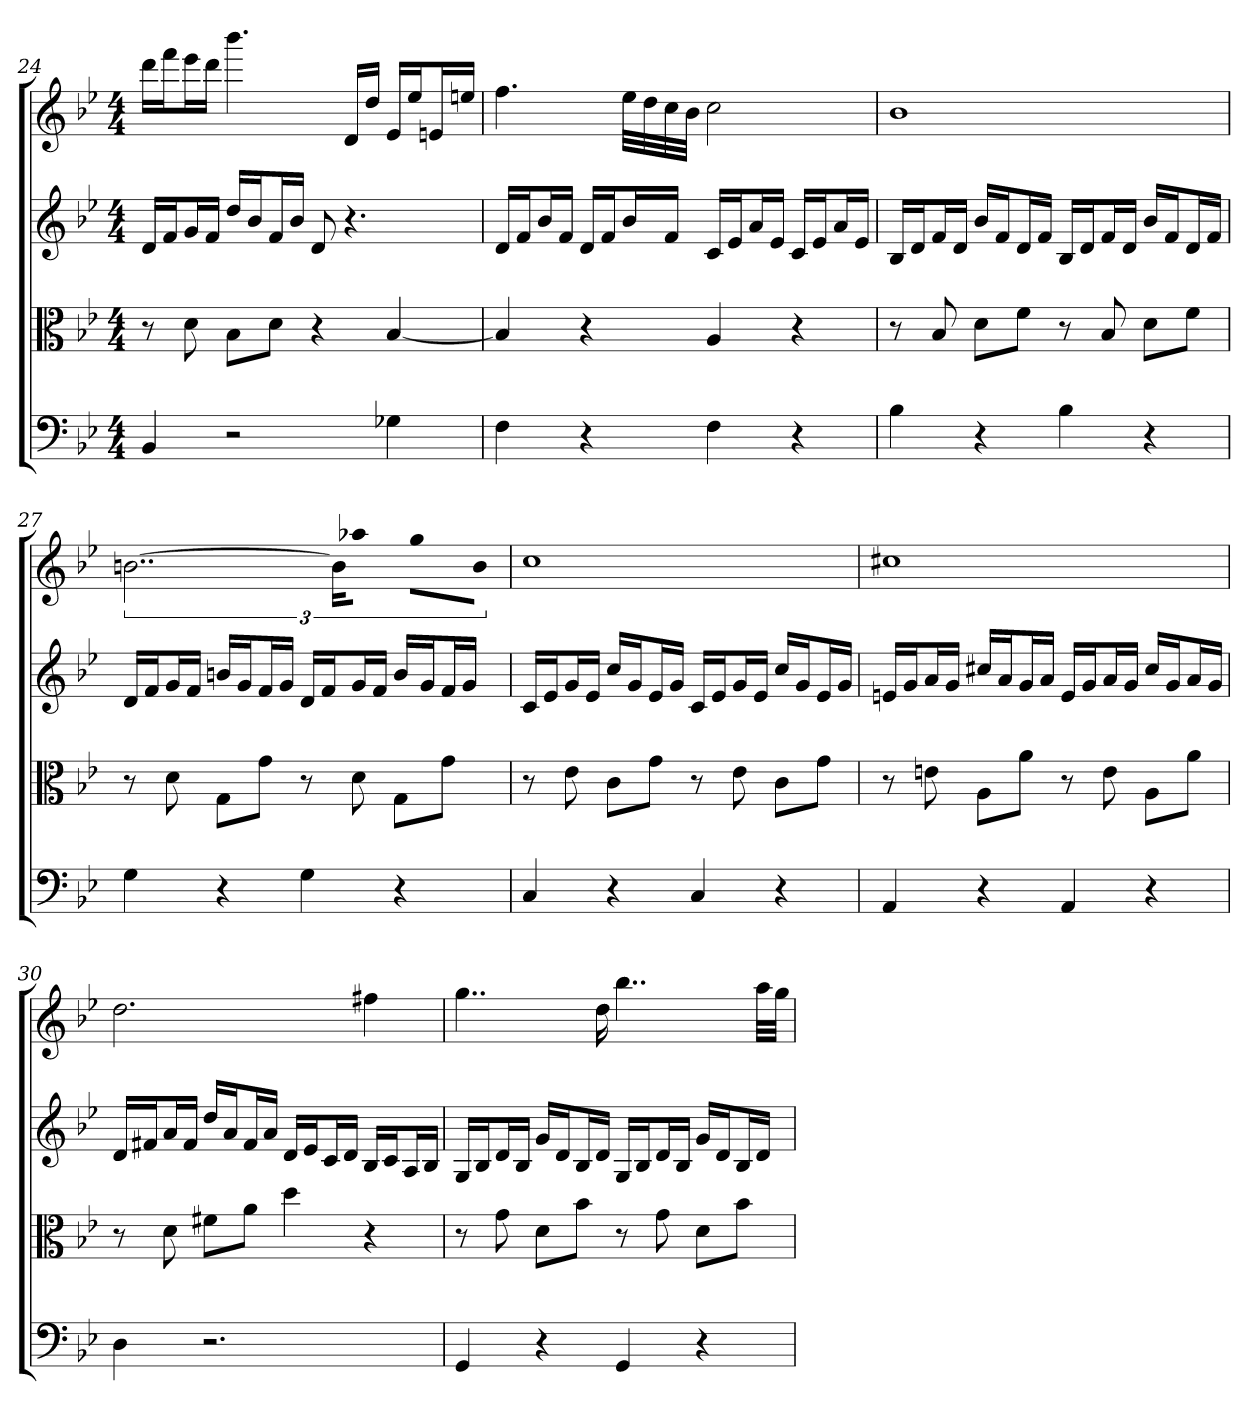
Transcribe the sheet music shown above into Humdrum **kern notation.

**kern	**kern	**kern	**kern
*part4	*part3	*part2	*part1
*staff4	*staff3	*staff2	*staff1
*clefF4	*clefC3	*	*
*k[b-e-]	*k[b-e-]	*k[b-e-]	*k[b-e-]
*g:	*g:	*g:	*g:
*M4/4	*M4/4	*M4/4	*M4/4
=24	=24	=24	=24
4BB-	8r	16dLL	16dddLL
.	.	16fJ	16fffJ
.	8d	16gL	16eee-L
.	.	16fJJ	16dddJJ
2r	8B-\L	16ddLL	4.bbb-
.	.	16b-J	.
.	8d\J	16fL	.
.	.	16b-JJ	.
.	4r	8d	.
.	.	4.r	16dLL
.	.	.	16ddJJ
4G-X	[4B-	.	16e-LL
.	.	.	16ee-J
.	.	.	16enL
.	.	.	16eenJJ
=25	=25	=25	=25
4F	4B-]	16dLL	4.ff
.	.	16fJ	.
.	.	16b-L	.
.	.	16fJJ	.
4r	4r	16dLL	.
.	.	16fJ	.
.	.	16b-L	32ee-LLL
.	.	.	32dd
.	.	16fJJ	32cc
.	.	.	32b-JJJ
4F	4A	16cLL	2cc
.	.	16e-J	.
.	.	16aL	.
.	.	16e-JJ	.
4r	4r	16cLL	.
.	.	16e-J	.
.	.	16aL	.
.	.	16e-JJ	.
=26	=26	=26	=26
4B-	8r	16B-LL	1b-
.	.	16dJ	.
.	8B-	16fL	.
.	.	16dJJ	.
4r	8d\L	16b-LL	.
.	.	16fJ	.
.	8f\J	16dL	.
.	.	16fJJ	.
4B-	8r	16B-LL	.
.	.	16dJ	.
.	8B-	16fL	.
.	.	16dJJ	.
4r	8d\L	16b-LL	.
.	.	16fJ	.
.	8f\J	16dL	.
.	.	16fJJ	.
=27	=27	=27	=27
4G	8r	16dLL	[3..bn
.	.	16fJ	.
.	8d	16gL	.
.	.	16fJJ	.
4r	8G\L	16bnLL	.
.	.	16gJ	.
.	8g\J	16fL	.
.	.	16gJJ	.
4G	8r	16dLL	.
.	.	16fJ	.
.	.	.	24bKL]
.	8d	16gL	8aa-XJ
.	.	16fJJ	.
4r	8G\L	16bLL	8ggL
.	.	16gJ	.
.	8g\J	16fL	8bJ
.	.	16gJJ	.
=28	=28	=28	=28
4C	8r	16cLL	1cc
.	.	16e-J	.
.	8e-	16gL	.
.	.	16e-JJ	.
4r	8c\L	16ccLL	.
.	.	16gJ	.
.	8g\J	16e-L	.
.	.	16gJJ	.
4C	8r	16cLL	.
.	.	16e-J	.
.	8e-	16gL	.
.	.	16e-JJ	.
4r	8c\L	16ccLL	.
.	.	16gJ	.
.	8g\J	16e-L	.
.	.	16gJJ	.
=29	=29	=29	=29
4AA	8r	16enLL	1cc#X
.	.	16gJ	.
.	8en	16aL	.
.	.	16gJJ	.
4r	8A\L	16cc#XLL	.
.	.	16aJ	.
.	8a\J	16gL	.
.	.	16aJJ	.
4AA	8r	16eLL	.
.	.	16gJ	.
.	8e	16aL	.
.	.	16gJJ	.
4r	8A\L	16cc#LL	.
.	.	16gJ	.
.	8a\J	16aL	.
.	.	16gJJ	.
=30	=30	=30	=30
4D	8r	16dLL	2.dd
.	.	16f#XJ	.
.	8d	16aL	.
.	.	16f#JJ	.
2.r	8f#X\L	16ddLL	.
.	.	16aJ	.
.	8a\J	16f#L	.
.	.	16aJJ	.
.	4dd	16dLL	.
.	.	16e-J	.
.	.	16cL	.
.	.	16dJJ	.
.	4r	16B-LL	4ff#X
.	.	16cJ	.
.	.	16AL	.
.	.	16B-JJ	.
=31	=31	=31	=31
4GG	8r	16GLL	4..gg
.	.	16B-J	.
.	8g	16dL	.
.	.	16B-JJ	.
4r	8d\L	16gLL	.
.	.	16dJ	.
.	8b-\J	16B-L	.
.	.	16dJJ	16dd
4GG	8r	16GLL	4..bb-
.	.	16B-J	.
.	8g	16dL	.
.	.	16B-JJ	.
4r	8d\L	16gLL	.
.	.	16dJ	.
.	8b-\J	16B-L	.
.	.	16dJJ	32aaLLL
.	.	.	32ggJJJ
=	=	=	=
*-	*-	*-	*-
